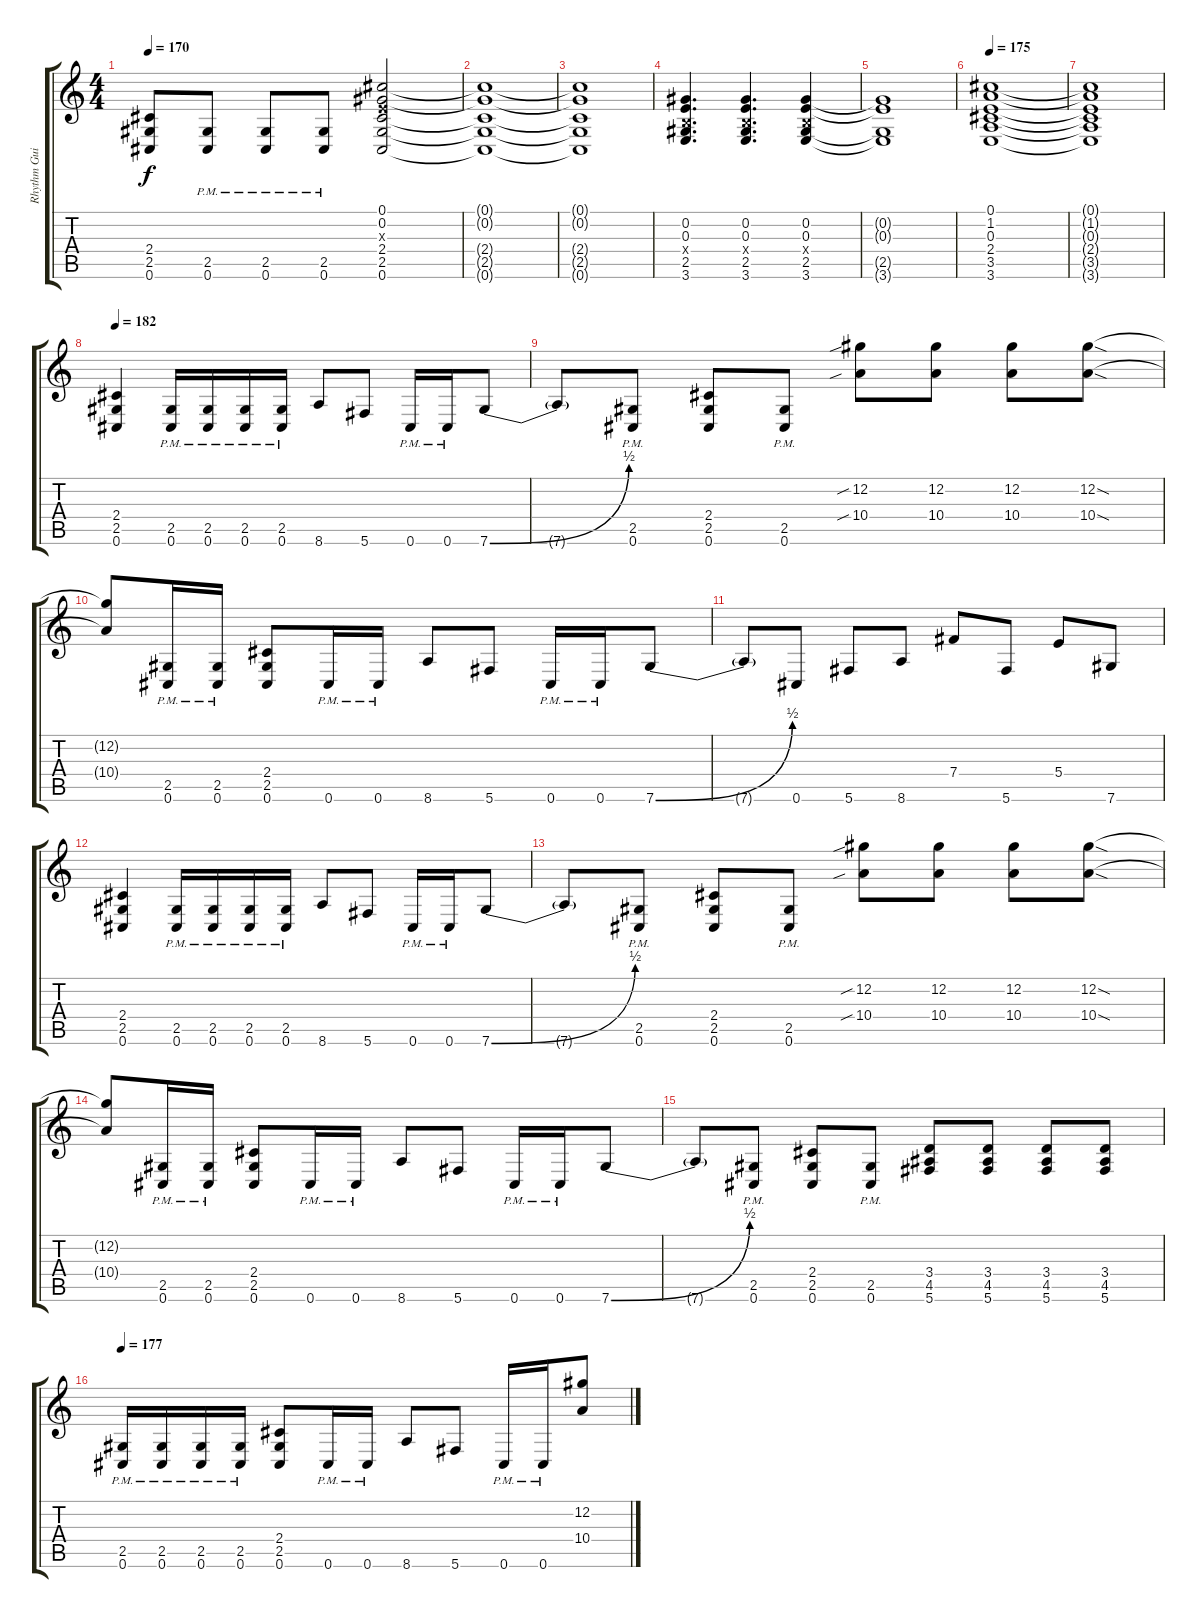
\track ("Rhythm Guitar 2" "Rhythm Gui") {instrument distortionguitar}
\staff {score tabs}
\tuning (Db4 Ab3 E3 B2 Gb2 Db2) {hide}
\ts (4 4)
\tempo 170
\clef g2
\ks c
(2.4{t} 2.5{t} 0.6{t}).8{dy f} (2.5{pm} 0.6{pm}).8 (2.5{pm} 0.6{pm}).8 (2.5{pm} 0.6{pm}).8 (0.1 0.2 0.3{x} 2.4 2.5 0.6).2 |
(0.1{t} 0.2{t} 2.4{t} 2.5{t} 0.6{t}).1 |
(0.1{t} 0.2{t} 2.4{t} 2.5{t} 0.6{t}).1 |
(0.2 0.3 0.4{x} 2.5 3.6).4{d} (0.2 0.3 0.4{x} 2.5 3.6).4{d} (0.2 0.3 0.4{x} 2.5 3.6).4 |
(0.2{t} 0.3{t} 2.5{t} 3.6{t}).1 |
\tempo 175
(0.1 1.2 0.3 2.4 3.5 3.6).1 |
(0.1{t} 1.2{t} 0.3{t} 2.4{t} 3.5{t} 3.6{t}).1 |
\tempo 182
(2.4 2.5 0.6).4 (2.5{pm} 0.6{pm}).16 (2.5{pm} 0.6{pm}).16 (2.5{pm} 0.6{pm}).16 (2.5{pm} 0.6{pm}).16 8.6.8 5.6.8 0.6{pm}.16 0.6{pm}.16 7.6{be (bend 0 0 60 2)}.8 |
7.6{t}.8 (2.5{pm} 0.6{pm}).8 (2.4 2.5 0.6).8 (2.5{pm} 0.6{pm}).8 (12.2{sib} 10.4{sib}).8 (12.2 10.4).8 (12.2 10.4).8 (12.2{sod} 10.4{sod}).8 |
(12.2{t} 10.4{t}).8 (2.5{pm} 0.6{pm}).16 (2.5{pm} 0.6{pm}).16 (2.4 2.5 0.6).8 0.6{pm}.16 0.6{pm}.16 8.6.8 5.6.8 0.6{pm}.16 0.6{pm}.16 7.6{be (bend 0 0 60 2)}.8 |
7.6{t}.8 0.6.8 5.6.8 8.6.8 7.4.8 5.6.8 5.4.8 7.6.8 |
(2.4 2.5 0.6).4 (2.5{pm} 0.6{pm}).16 (2.5{pm} 0.6{pm}).16 (2.5{pm} 0.6{pm}).16 (2.5{pm} 0.6{pm}).16 8.6.8 5.6.8 0.6{pm}.16 0.6{pm}.16 7.6{be (bend 0 0 60 2)}.8 |
7.6{t}.8 (2.5{pm} 0.6{pm}).8 (2.4 2.5 0.6).8 (2.5{pm} 0.6{pm}).8 (12.2{sib} 10.4{sib}).8 (12.2 10.4).8 (12.2 10.4).8 (12.2{sod} 10.4{sod}).8 |
(12.2{t} 10.4{t}).8 (2.5{pm} 0.6{pm}).16 (2.5{pm} 0.6{pm}).16 (2.4 2.5 0.6).8 0.6{pm}.16 0.6{pm}.16 8.6.8 5.6.8 0.6{pm}.16 0.6{pm}.16 7.6{be (bend 0 0 60 2)}.8 |
7.6{t}.8 (2.5{pm} 0.6{pm}).8 (2.4 2.5 0.6).8 (2.5{pm} 0.6{pm}).8 (3.4 4.5 5.6).8 (3.4 4.5 5.6).8 (3.4 4.5 5.6).8 (3.4 4.5 5.6).8 |
\tempo 177
(2.5{pm} 0.6{pm}).16 (2.5{pm} 0.6{pm}).16 (2.5{pm} 0.6{pm}).16 (2.5{pm} 0.6{pm}).16 (2.4 2.5 0.6).8 0.6{pm}.16 0.6{pm}.16 8.6.8 5.6.8 0.6{pm}.16 0.6{pm}.16 (12.2 10.4).8
